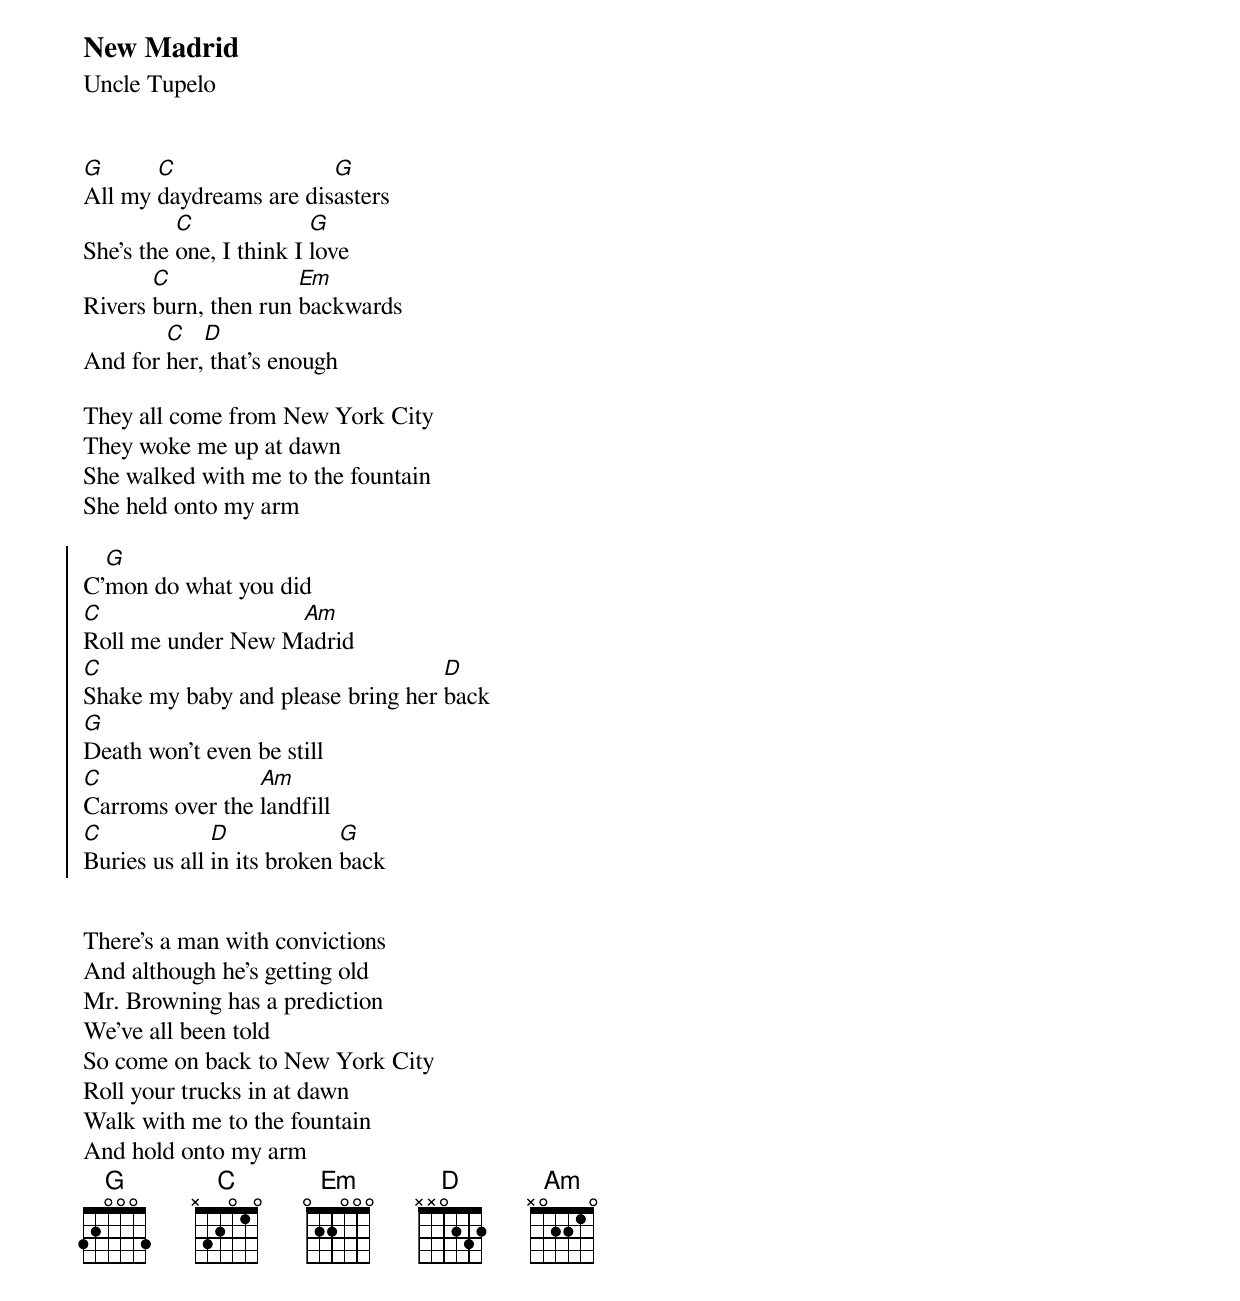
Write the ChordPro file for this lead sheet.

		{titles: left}
{title:New Madrid}
{st:Uncle Tupelo}


[G]All my [C]daydreams are dis[G]asters
She's the [C]one, I think I [G]love
Rivers [C]burn, then run [Em]backwards
And for [C]her,[D] that's enough

They all come from New York City
They woke me up at dawn
She walked with me to the fountain
She held onto my arm

{soc}
C'[G]mon do what you did
[C]Roll me under New M[Am]adrid
[C]Shake my baby and please bring her [D]back
[G]Death won't even be still
[C]Carroms over the [Am]landfill
[C]Buries us all [D]in its broken [G]back
{eoc}


There's a man with convictions
And although he's getting old
Mr. Browning has a prediction
We've all been told
So come on back to New York City
Roll your trucks in at dawn
Walk with me to the fountain
And hold onto my arm
